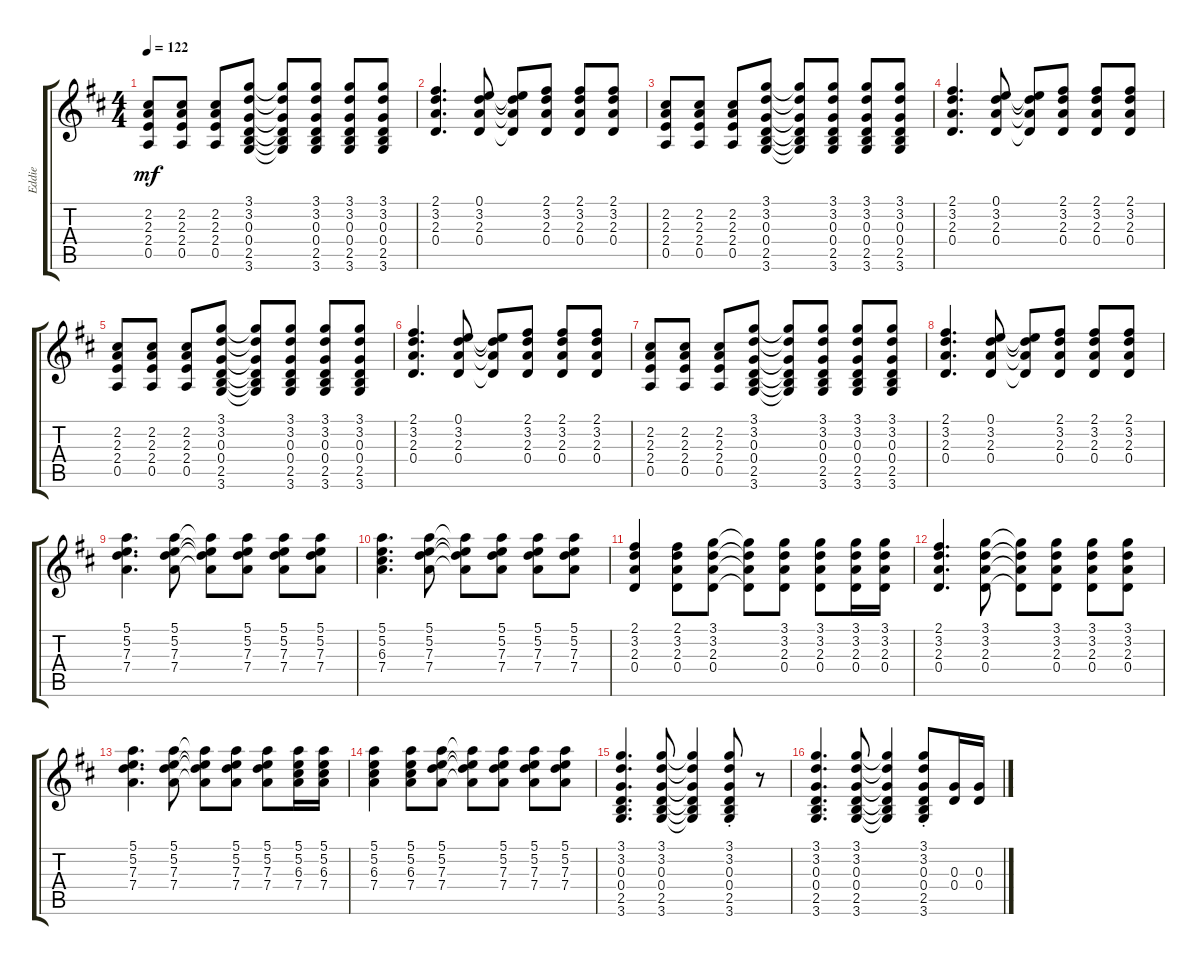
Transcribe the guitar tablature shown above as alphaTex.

\track ("Eddie" "Eddie") {instrument electricguitarclean}
\staff {score tabs}
\tuning (E4 B3 G3 D3 A2 E2) {hide}
\ts (4 4)
\tempo 122
\clef g2
\ks d
(2.2 2.3 2.4 0.5).8{dy mf} (2.2 2.3 2.4 0.5).8 (2.2 2.3 2.4 0.5).8 (3.1 3.2 0.3 0.4 2.5 3.6).8 (3.1{t} 3.2{t} 0.3{t} 0.4{t} 2.5{t} 3.6{t}).8 (3.1 3.2 0.3 0.4 2.5 3.6).8 (3.1 3.2 0.3 0.4 2.5 3.6).8 (3.1 3.2 0.3 0.4 2.5 3.6).8 |
(2.1 3.2 2.3 0.4).4{d} (0.1 3.2 2.3 0.4).8 (0.1{t} 3.2{t} 2.3{t} 0.4{t}).8 (2.1 3.2 2.3 0.4).8 (2.1 3.2 2.3 0.4).8 (2.1 3.2 2.3 0.4).8 |
(2.2 2.3 2.4 0.5).8 (2.2 2.3 2.4 0.5).8 (2.2 2.3 2.4 0.5).8 (3.1 3.2 0.3 0.4 2.5 3.6).8 (3.1{t} 3.2{t} 0.3{t} 0.4{t} 2.5{t} 3.6{t}).8 (3.1 3.2 0.3 0.4 2.5 3.6).8 (3.1 3.2 0.3 0.4 2.5 3.6).8 (3.1 3.2 0.3 0.4 2.5 3.6).8 |
(2.1 3.2 2.3 0.4).4{d} (0.1 3.2 2.3 0.4).8 (0.1{t} 3.2{t} 2.3{t} 0.4{t}).8 (2.1 3.2 2.3 0.4).8 (2.1 3.2 2.3 0.4).8 (2.1 3.2 2.3 0.4).8 |
(2.2 2.3 2.4 0.5).8 (2.2 2.3 2.4 0.5).8 (2.2 2.3 2.4 0.5).8 (3.1 3.2 0.3 0.4 2.5 3.6).8 (3.1{t} 3.2{t} 0.3{t} 0.4{t} 2.5{t} 3.6{t}).8 (3.1 3.2 0.3 0.4 2.5 3.6).8 (3.1 3.2 0.3 0.4 2.5 3.6).8 (3.1 3.2 0.3 0.4 2.5 3.6).8 |
(2.1 3.2 2.3 0.4).4{d} (0.1 3.2 2.3 0.4).8 (0.1{t} 3.2{t} 2.3{t} 0.4{t}).8 (2.1 3.2 2.3 0.4).8 (2.1 3.2 2.3 0.4).8 (2.1 3.2 2.3 0.4).8 |
(2.2 2.3 2.4 0.5).8 (2.2 2.3 2.4 0.5).8 (2.2 2.3 2.4 0.5).8 (3.1 3.2 0.3 0.4 2.5 3.6).8 (3.1{t} 3.2{t} 0.3{t} 0.4{t} 2.5{t} 3.6{t}).8 (3.1 3.2 0.3 0.4 2.5 3.6).8 (3.1 3.2 0.3 0.4 2.5 3.6).8 (3.1 3.2 0.3 0.4 2.5 3.6).8 |
(2.1 3.2 2.3 0.4).4{d} (0.1 3.2 2.3 0.4).8 (0.1{t} 3.2{t} 2.3{t} 0.4{t}).8 (2.1 3.2 2.3 0.4).8 (2.1 3.2 2.3 0.4).8 (2.1 3.2 2.3 0.4).8 |
(5.1 5.2 7.3 7.4).4{d} (5.1 5.2 7.3 7.4).8 (5.1{t} 5.2{t} 7.3{t} 7.4{t}).8 (5.1 5.2 7.3 7.4).8 (5.1 5.2 7.3 7.4).8 (5.1 5.2 7.3 7.4).8 |
(5.1 5.2 6.3 7.4).4{d} (5.1 5.2 7.3 7.4).8 (5.1{t} 5.2{t} 7.3{t} 7.4{t}).8 (5.1 5.2 7.3 7.4).8 (5.1 5.2 7.3 7.4).8 (5.1 5.2 7.3 7.4).8 |
(2.1 3.2 2.3 0.4).4 (2.1 3.2 2.3 0.4).8 (3.1 3.2 2.3 0.4).8 (3.1{t} 3.2{t} 2.3{t} 0.4{t}).8 (3.1 3.2 2.3 0.4).8 (3.1 3.2 2.3 0.4).8 (3.1 3.2 2.3 0.4).16 (3.1 3.2 2.3 0.4).16 |
(2.1 3.2 2.3 0.4).4{d} (3.1 3.2 2.3 0.4).8 (3.1{t} 3.2{t} 2.3{t} 0.4{t}).8 (3.1 3.2 2.3 0.4).8 (3.1 3.2 2.3 0.4).8 (3.1 3.2 2.3 0.4).8 |
(5.1 5.2 7.3 7.4).4{d} (5.1 5.2 7.3 7.4).8 (5.1{t} 5.2{t} 7.3{t} 7.4{t}).8 (5.1 5.2 7.3 7.4).8 (5.1 5.2 7.3 7.4).8 (5.1 5.2 6.3 7.4).16 (5.1 5.2 6.3 7.4).16 |
(5.1 5.2 6.3 7.4).4 (5.1 5.2 6.3 7.4).8 (5.1 5.2 7.3 7.4).8 (5.1{t} 5.2{t} 7.3{t} 7.4{t}).8 (5.1 5.2 7.3 7.4).8 (5.1 5.2 7.3 7.4).8 (5.1 5.2 7.3 7.4).8 |
(3.1 3.2 0.3 0.4 2.5 3.6).4{d} (3.1 3.2 0.3 0.4 2.5 3.6).8 (3.1{t} 3.2{t} 0.3{t} 0.4{t} 2.5{t} 3.6{t}).4 (3.1{st} 3.2{st} 0.3{st} 0.4{st} 2.5{st} 3.6{st}).8 r.8 |
(3.1 3.2 0.3 0.4 2.5 3.6).4{d} (3.1 3.2 0.3 0.4 2.5 3.6).8 (3.1{t} 3.2{t} 0.3{t} 0.4{t} 2.5{t} 3.6{t}).4 (3.1{st} 3.2{st} 0.3{st} 0.4{st} 2.5{st} 3.6{st}).8 (0.3 0.4).16 (0.3 0.4).16
